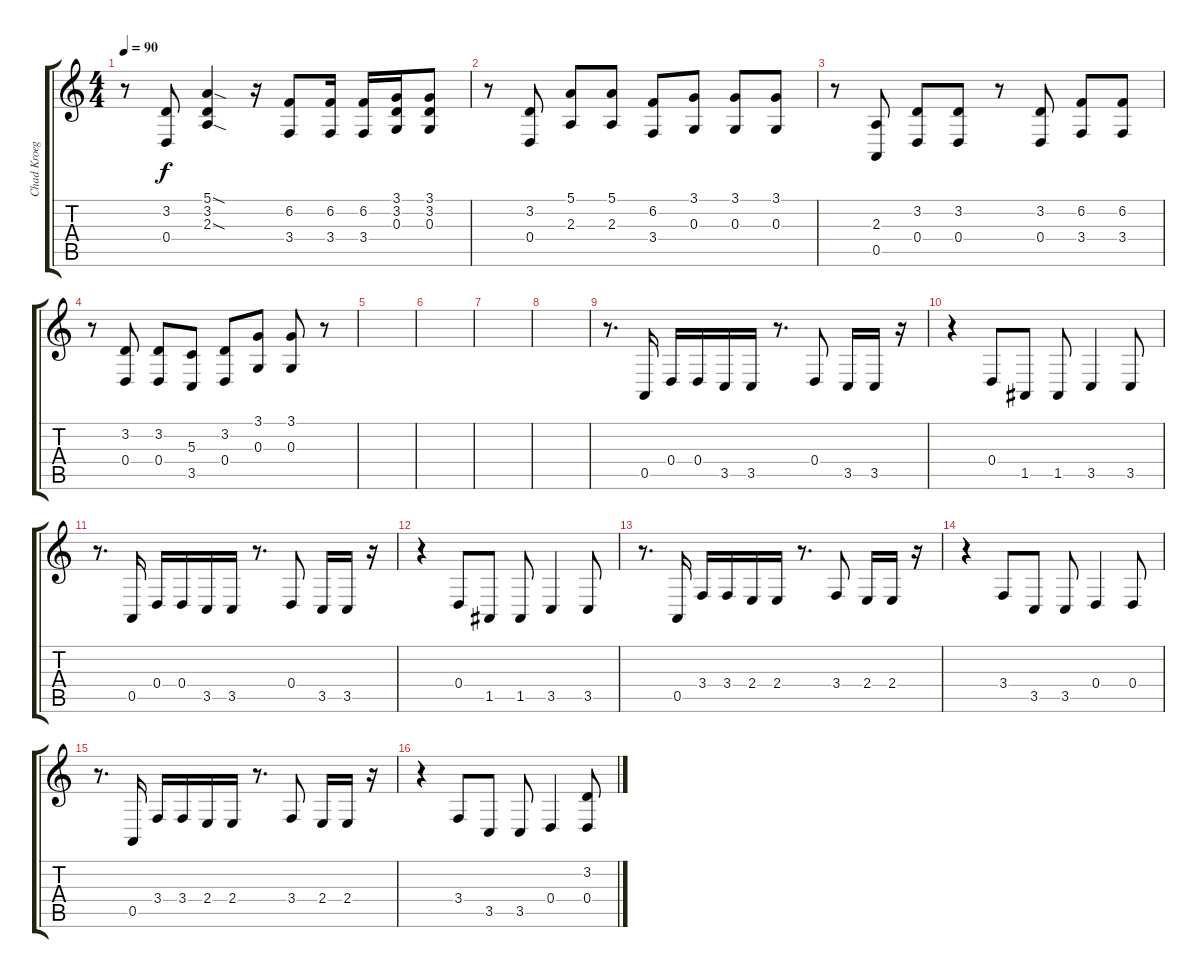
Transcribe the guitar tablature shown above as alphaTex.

\track ("Chad Kroeger (vocal)" "Chad Kroeg") {instrument synthvoice}
\staff {score tabs}
\tuning (E4 B3 G3 D3 A2 E2) {hide}
\ts (4 4)
\tempo 90
\clef g2
\ks c
r.8{dy f} (3.2 0.4).8 (5.1{sod} 3.2 2.3{sod}).4 r.16 (6.2 3.4).8 (6.2 3.4).16 (6.2 3.4).16 (3.1 3.2 0.3).16 (3.1 3.2 0.3).8 |
r.8 (3.2 0.4).8 (5.1 2.3).8 (5.1 2.3).8 (6.2 3.4).8 (3.1 0.3).8 (3.1 0.3).8 (3.1 0.3).8 |
r.8 (2.3 0.5).8 (3.2 0.4).8 (3.2 0.4).8 r.8 (3.2 0.4).8 (6.2 3.4).8 (6.2 3.4).8 |
r.8 (3.2 0.4).8 (3.2 0.4).8 (5.3 3.5).8 (3.2 0.4).8 (3.1 0.3).8 (3.1 0.3).8 r.8 |
|
|
|
|
r.8{d} 0.5.16 0.4.16 0.4.16 3.5.16 3.5.16 r.8{d} 0.4.8 3.5.16 3.5.16 r.16 |
r.4 0.4.8 1.5.8 1.5.8 3.5.4 3.5.8 |
r.8{d} 0.5.16 0.4.16 0.4.16 3.5.16 3.5.16 r.8{d} 0.4.8 3.5.16 3.5.16 r.16 |
r.4 0.4.8 1.5.8 1.5.8 3.5.4 3.5.8 |
r.8{d} 0.5.16 3.4.16 3.4.16 2.4.16 2.4.16 r.8{d} 3.4.8 2.4.16 2.4.16 r.16 |
r.4 3.4.8 3.5.8 3.5.8 0.4.4 0.4.8 |
r.8{d} 0.5.16 3.4.16 3.4.16 2.4.16 2.4.16 r.8{d} 3.4.8 2.4.16 2.4.16 r.16 |
r.4 3.4.8 3.5.8 3.5.8 0.4.4 (3.2 0.4).8
